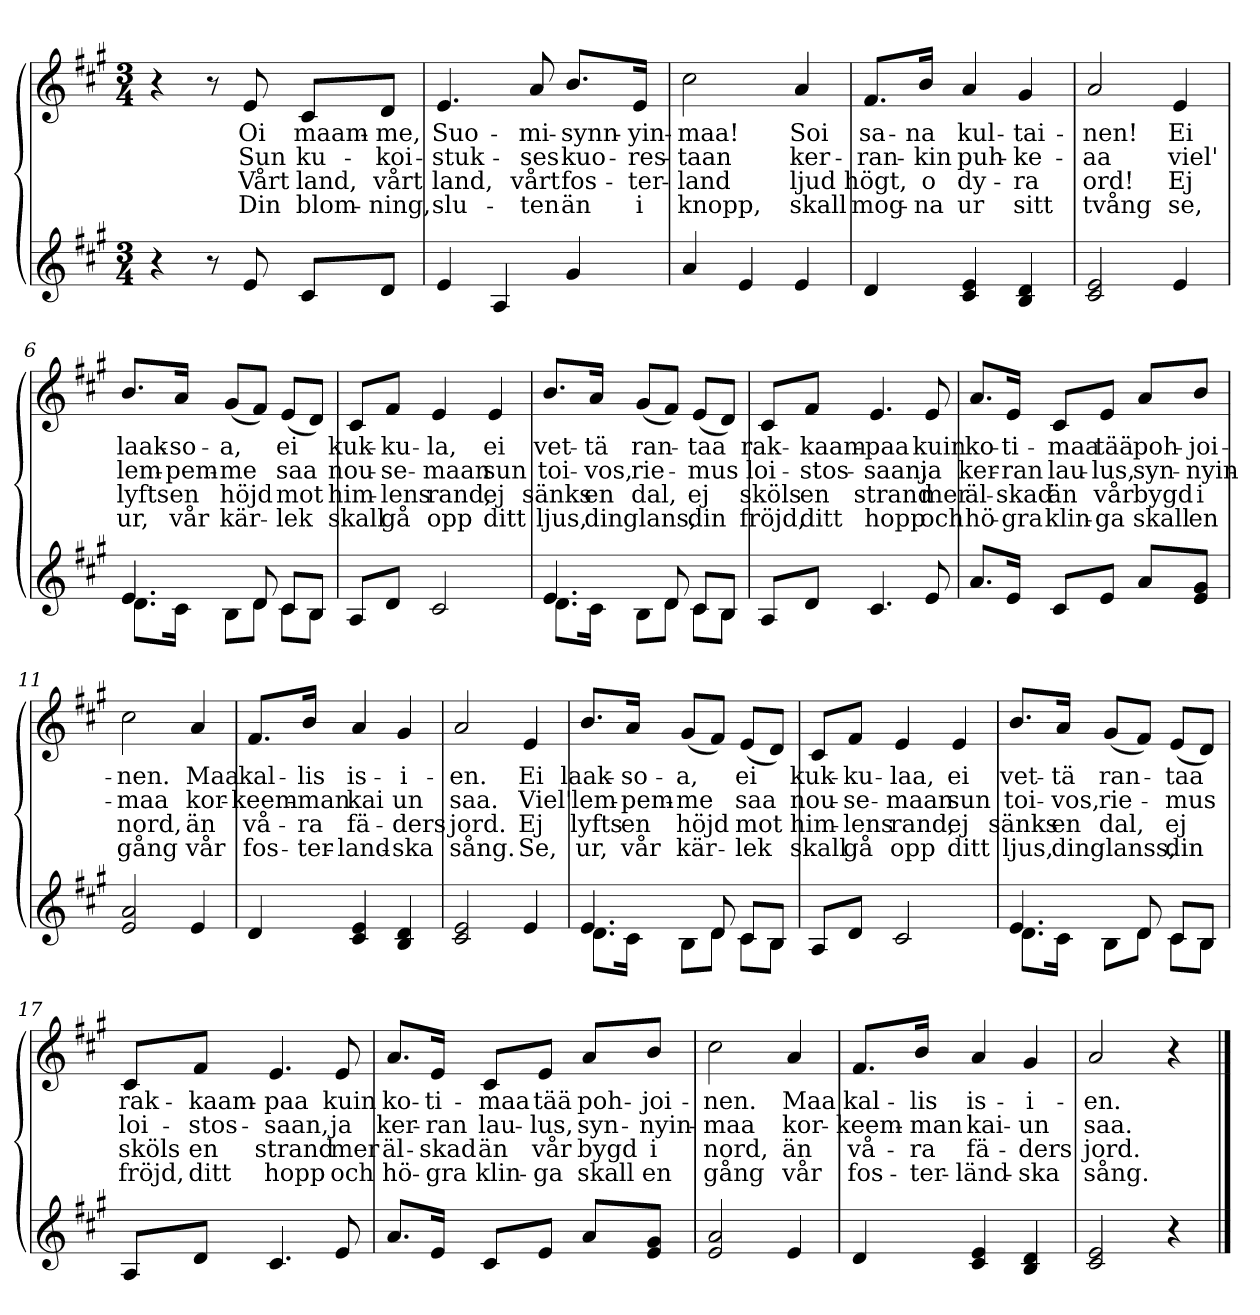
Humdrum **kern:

**kern	**kern	**text	**text	**text	**text
*part2	*part1	*part1	*part1	*part1	*part1
*staff2	*staff1	*staff1	*staff1	*staff1	*staff1
*clefG2	*clefG2	*	*	*	*
*k[f#c#g#]	*k[f#c#g#]	*	*	*	*
*A:	*A:	*	*	*	*
*M3/4	*M3/4	*	*	*	*
*MM90	*MM90	*	*	*	*
=1	=1	=1	=1	=1	=1
4r	4r	.	.	.	.
8r	8r	.	.	.	.
!	!	!LO:LY:b	!LO:LY:b	!LO:LY:b	!LO:LY:b
8e/	8e/	Oi	Sun	Vårt	Din
!	!	!LO:LY:b	!LO:LY:b	!LO:LY:b	!LO:LY:b
8c#/L	8c#/L	maam-	ku-	land,	blom-
!	!	!LO:LY:b	!LO:LY:b	!LO:LY:b	!LO:LY:b
8d/J	8d/J	-me,	-koi-	vårt	-ning,
=2	=2	=2	=2	=2	=2
!	!	!LO:LY:b	!LO:LY:b	!LO:LY:b	!LO:LY:b
4e/	4.e/	Suo-	-stuk-	land,	slu-
4A/	.	.	.	.	.
!	!	!LO:LY:b	!LO:LY:b	!LO:LY:b	!LO:LY:b
.	8a/	-mi-	-ses	vårt	-ten
!	!	!LO:LY:b	!LO:LY:b	!LO:LY:b	!LO:LY:b
4g#/	8.b/L	-synn-	kuo-	fos-	än
!	!	!LO:LY:b	!LO:LY:b	!LO:LY:b	!LO:LY:b
.	16e/Jk	-yin-	-res-	-ter-	i
=3	=3	=3	=3	=3	=3
!	!	!LO:LY:b	!LO:LY:b	!LO:LY:b	!LO:LY:b
4a/	2cc#\	-maa!	-taan	-land	knopp,
4e/	.	.	.	.	.
!	!	!LO:LY:b	!LO:LY:b	!LO:LY:b	!LO:LY:b
4e/	4a/	Soi	ker-	ljud	skall
=4	=4	=4	=4	=4	=4
!	!	!LO:LY:b	!LO:LY:b	!LO:LY:b	!LO:LY:b
4d/	8.f#/L	sa-	-ran-	högt,	mog-
!	!	!LO:LY:b	!LO:LY:b	!LO:LY:b	!LO:LY:b
.	16b/Jk	-na	-kin	o	-na
!	!	!LO:LY:b	!LO:LY:b	!LO:LY:b	!LO:LY:b
4c#/ 4e/	4a/	kul-	puh-	dy-	ur
!	!	!LO:LY:b	!LO:LY:b	!LO:LY:b	!LO:LY:b
4B/ 4d/	4g#/	-tai-	-ke-	-ra	sitt
=5	=5	=5	=5	=5	=5
!	!	!LO:LY:b	!LO:LY:b	!LO:LY:b	!LO:LY:b
2c#/ 2e/	2a/	-nen!	-aa	ord!	tvång
!	!	!LO:LY:b	!LO:LY:b	!LO:LY:b	!LO:LY:b
4e/	4e/	Ei	viel'	Ej	se,
=6	=6	=6	=6	=6	=6
*^	*	*	*	*	*
!	!	!	!LO:LY:b	!LO:LY:b	!LO:LY:b	!LO:LY:b
4.e/	8.d\L	8.b/L	laak-	lem-	lyfts	ur,
!	!	!	!LO:LY:b	!LO:LY:b	!LO:LY:b	!LO:LY:b
.	16c#\Jk	16a/Jk	-so-	-pem-	en	vår
!	!	!	!LO:LY:b	!LO:LY:b	!LO:LY:b	!LO:LY:b
.	8B\L	(<8g#/L	-a,	-me	höjd	kär-
8d/	8d\J	8f#/J)	.	.	.	.
!	!	!	!LO:LY:b	!LO:LY:b	!LO:LY:b	!LO:LY:b
8c#/L	8c#\L	(<8e/L	ei	saa	mot	-lek
8B/J	8B\J	8d/J)	.	.	.	.
!!LO:LB:g=z
=7	=7	=7	=7	=7	=7	=7
!	!	!	!LO:LY:b	!LO:LY:b	!LO:LY:b	!LO:LY:b
*v	*v	*	*	*	*	*
8A/L	8c#/L	kuk-	nou-	him-	skall
!	!	!LO:LY:b	!LO:LY:b	!LO:LY:b	!LO:LY:b
8d/J	8f#/J	-ku-	-se-	-lens	gå
!	!	!LO:LY:b	!LO:LY:b	!LO:LY:b	!LO:LY:b
2c#/	4e/	-la,	-maan	rand,	opp
!	!	!LO:LY:b	!LO:LY:b	!LO:LY:b	!LO:LY:b
.	4e/	ei	sun	ej	ditt
=8	=8	=8	=8	=8	=8
*^	*	*	*	*	*
!	!	!	!LO:LY:b	!LO:LY:b	!LO:LY:b	!LO:LY:b
4.e/	8.d\L	8.b/L	vet-	toi-	sänks	ljus,
!	!	!	!LO:LY:b	!LO:LY:b	!LO:LY:b	!LO:LY:b
.	16c#\Jk	16a/Jk	-tä	-vos,	en	din
!	!	!	!LO:LY:b	!LO:LY:b	!LO:LY:b	!LO:LY:b
.	8B\L	(<8g#/L	ran-	rie-	dal,	glans,
8d/	8d\J	8f#/J)	.	.	.	.
!	!	!	!LO:LY:b	!LO:LY:b	!LO:LY:b	!LO:LY:b
8c#/L	8c#\L	(<8e/L	-taa	-mus	ej	din
8B/J	8B\J	8d/J)	.	.	.	.
=9	=9	=9	=9	=9	=9	=9
!	!	!	!LO:LY:b	!LO:LY:b	!LO:LY:b	!LO:LY:b
*v	*v	*	*	*	*	*
8A/L	8c#/L	rak-	loi-	sköls	fröjd,
!	!	!LO:LY:b	!LO:LY:b	!LO:LY:b	!LO:LY:b
8d/J	8f#/J	-kaam-	-stos-	en	ditt
!	!	!LO:LY:b	!LO:LY:b	!LO:LY:b	!LO:LY:b
4.c#/	4.e/	-paa	-saan,	strand	hopp
!	!	!LO:LY:b	!LO:LY:b	!LO:LY:b	!LO:LY:b
8e/	8e/	kuin	ja	mer	och
=10	=10	=10	=10	=10	=10
!	!	!LO:LY:b	!LO:LY:b	!LO:LY:b	!LO:LY:b
8.a/L	8.a/L	ko-	ker-	äl-	hö-
!	!	!LO:LY:b	!LO:LY:b	!LO:LY:b	!LO:LY:b
16e/Jk	16e/Jk	-ti-	-ran	-skad	-gra
!	!	!LO:LY:b	!LO:LY:b	!LO:LY:b	!LO:LY:b
8c#/L	8c#/L	-maa	lau-	än	klin-
!	!	!LO:LY:b	!LO:LY:b	!LO:LY:b	!LO:LY:b
8e/J	8e/J	tää	-lus,	vår	-ga
!	!	!LO:LY:b	!LO:LY:b	!LO:LY:b	!LO:LY:b
8a/L	8a/L	poh-	syn-	bygd	skall
!	!	!LO:LY:b	!LO:LY:b	!LO:LY:b	!LO:LY:b
8e/ 8g#/J	8b/J	-joi-	-nyin-	i	en
=11	=11	=11	=11	=11	=11
!	!	!LO:LY:b	!LO:LY:b	!LO:LY:b	!LO:LY:b
2e/ 2a/	2cc#\	-nen.	-maa	nord,	gång
!	!	!LO:LY:b	!LO:LY:b	!LO:LY:b	!LO:LY:b
4e/	4a/	Maa	kor-	än	vår
=12	=12	=12	=12	=12	=12
!	!	!LO:LY:b	!LO:LY:b	!LO:LY:b	!LO:LY:b
4d/	8.f#/L	kal-	-keem-	vå-	fos-
!	!	!LO:LY:b	!LO:LY:b	!LO:LY:b	!LO:LY:b
.	16b/Jk	-lis	-man	-ra	-ter-
!	!	!LO:LY:b	!LO:LY:b	!LO:LY:b	!LO:LY:b
4c#/ 4e/	4a/	is-	kai	fä-	-land-
!	!	!LO:LY:b	!LO:LY:b	!LO:LY:b	!LO:LY:b
4B/ 4d/	4g#/	-i-	un	-ders	-ska
!!LO:LB:g=z
=13	=13	=13	=13	=13	=13
!	!	!LO:LY:b	!LO:LY:b	!LO:LY:b	!LO:LY:b
2c#/ 2e/	2a/	-en.	saa.	jord.	sång.
!	!	!LO:LY:b	!LO:LY:b	!LO:LY:b	!LO:LY:b
4e/	4e/	Ei	Viel'	Ej	Se,
=14	=14	=14	=14	=14	=14
*^	*	*	*	*	*
!	!	!	!LO:LY:b	!LO:LY:b	!LO:LY:b	!LO:LY:b
4.e/	8.d\L	8.b/L	laak-	lem-	lyfts	ur,
!	!	!	!LO:LY:b	!LO:LY:b	!LO:LY:b	!LO:LY:b
.	16c#\Jk	16a/Jk	-so-	-pem-	en	vår
!	!	!	!LO:LY:b	!LO:LY:b	!LO:LY:b	!LO:LY:b
.	8B\L	(<8g#/L	-a,	-me	höjd	kär-
8d/	8d\J	8f#/J)	.	.	.	.
!	!	!	!LO:LY:b	!LO:LY:b	!LO:LY:b	!LO:LY:b
8c#/L	8c#\L	(<8e/L	ei	saa	mot	-lek
8B/J	8B\J	8d/J)	.	.	.	.
=15	=15	=15	=15	=15	=15	=15
!	!	!	!LO:LY:b	!LO:LY:b	!LO:LY:b	!LO:LY:b
*v	*v	*	*	*	*	*
8A/L	8c#/L	kuk-	nou-	him-	skall
!	!	!LO:LY:b	!LO:LY:b	!LO:LY:b	!LO:LY:b
8d/J	8f#/J	-ku-	-se-	-lens	gå
!	!	!LO:LY:b	!LO:LY:b	!LO:LY:b	!LO:LY:b
2c#/	4e/	-laa,	-maan	rand,	opp
!	!	!LO:LY:b	!LO:LY:b	!LO:LY:b	!LO:LY:b
.	4e/	ei	sun	ej	ditt
=16	=16	=16	=16	=16	=16
*^	*	*	*	*	*
!	!	!	!LO:LY:b	!LO:LY:b	!LO:LY:b	!LO:LY:b
4.e/	8.d\L	8.b/L	vet-	toi-	sänks	ljus,
!	!	!	!LO:LY:b	!LO:LY:b	!LO:LY:b	!LO:LY:b
.	16c#\Jk	16a/Jk	-tä	-vos,	en	din
!	!	!	!LO:LY:b	!LO:LY:b	!LO:LY:b	!LO:LY:b
.	8B\L	(<8g#/L	ran-	rie-	dal,	glanss,
8d/	8d\J	8f#/J)	.	.	.	.
!	!	!	!LO:LY:b	!LO:LY:b	!LO:LY:b	!LO:LY:b
8c#/L	8c#\L	(<8e/L	-taa	-mus	ej	din
8B/J	8B\J	8d/J)	.	.	.	.
=17	=17	=17	=17	=17	=17	=17
!	!	!	!LO:LY:b	!LO:LY:b	!LO:LY:b	!LO:LY:b
*v	*v	*	*	*	*	*
8A/L	8c#/L	rak-	loi-	sköls	fröjd,
!	!	!LO:LY:b	!LO:LY:b	!LO:LY:b	!LO:LY:b
8d/J	8f#/J	-kaam-	-stos-	en	ditt
!	!	!LO:LY:b	!LO:LY:b	!LO:LY:b	!LO:LY:b
4.c#/	4.e/	-paa	-saan,	strand	hopp
!	!	!LO:LY:b	!LO:LY:b	!LO:LY:b	!LO:LY:b
8e/	8e/	kuin	ja	mer	och
!!LO:LB:g=z
=18	=18	=18	=18	=18	=18
!	!	!LO:LY:b	!LO:LY:b	!LO:LY:b	!LO:LY:b
8.a/L	8.a/L	ko-	ker-	äl-	hö-
!	!	!LO:LY:b	!LO:LY:b	!LO:LY:b	!LO:LY:b
16e/Jk	16e/Jk	-ti-	-ran	-skad	-gra
!	!	!LO:LY:b	!LO:LY:b	!LO:LY:b	!LO:LY:b
8c#/L	8c#/L	-maa	lau-	än	klin-
!	!	!LO:LY:b	!LO:LY:b	!LO:LY:b	!LO:LY:b
8e/J	8e/J	tää	-lus,	vår	-ga
!	!	!LO:LY:b	!LO:LY:b	!LO:LY:b	!LO:LY:b
8a/L	8a/L	poh-	syn-	bygd	skall
!	!	!LO:LY:b	!LO:LY:b	!LO:LY:b	!LO:LY:b
8e/ 8g#/J	8b/J	-joi-	-nyin-	i	en
!!LO:PB:g=z
=19	=19	=19	=19	=19	=19
!	!	!LO:LY:b	!LO:LY:b	!LO:LY:b	!LO:LY:b
2e/ 2a/	2cc#\	-nen.	-maa	nord,	gång
!	!	!LO:LY:b	!LO:LY:b	!LO:LY:b	!LO:LY:b
4e/	4a/	Maa	kor-	än	vår
=20	=20	=20	=20	=20	=20
!	!	!LO:LY:b	!LO:LY:b	!LO:LY:b	!LO:LY:b
4d/	8.f#/L	kal-	-keem-	vå-	fos-
!	!	!LO:LY:b	!LO:LY:b	!LO:LY:b	!LO:LY:b
.	16b/Jk	-lis	-man	-ra	-ter-
!	!	!LO:LY:b	!LO:LY:b	!LO:LY:b	!LO:LY:b
4c#/ 4e/	4a/	is-	kai-	fä-	-länd-
!	!	!LO:LY:b	!LO:LY:b	!LO:LY:b	!LO:LY:b
4B/ 4d/	4g#/	-i-	-un	-ders	-ska
=21	=21	=21	=21	=21	=21
!	!	!LO:LY:b	!LO:LY:b	!LO:LY:b	!LO:LY:b
2c#/ 2e/	2a/	-en.	saa.	jord.	sång.
4r	4r	.	.	.	.
==	==	==	==	==	==
*-	*-	*-	*-	*-	*-
